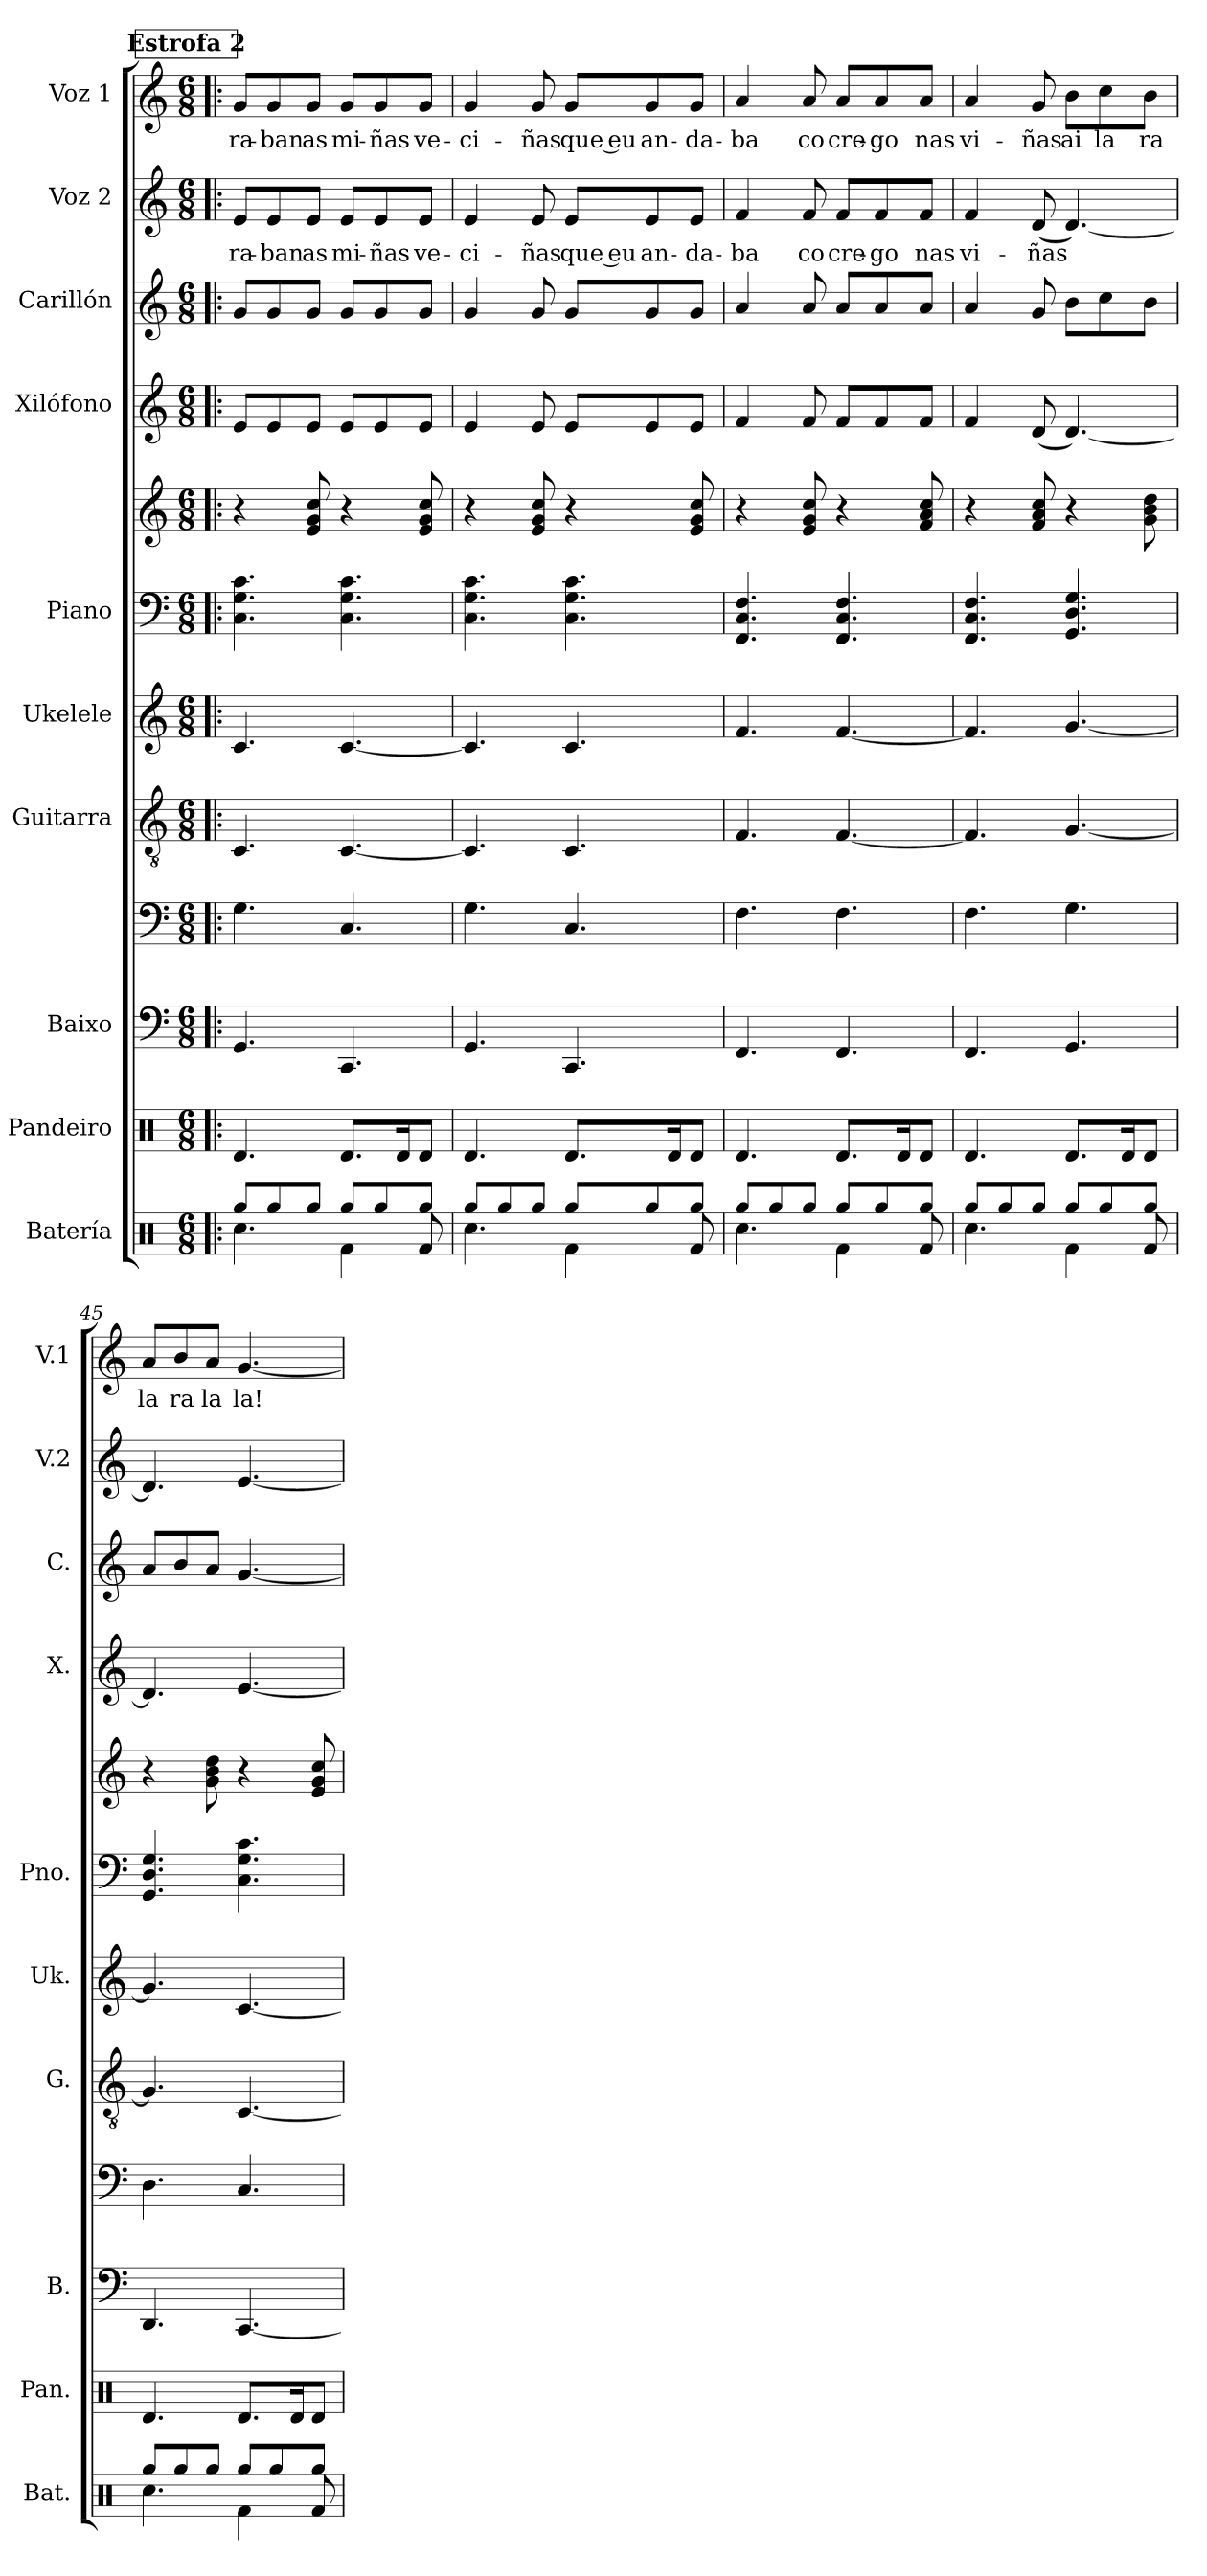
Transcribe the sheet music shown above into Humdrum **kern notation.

**kern	**kern	**kern	**kern	**kern	**kern	**kern	**kern	**kern	**kern	**kern	**text	**kern	**text
*part10	*part9	*part8	*part8	*part7	*part6	*part5	*part5	*part4	*part3	*part2	*part2	*part1	*part1
*staff12	*staff11	*staff10	*staff9	*staff8	*staff7	*staff6	*staff5	*staff4	*staff3	*staff2	*staff2	*staff1	*staff1
*I"Batería	*I"Pandeiro	*I"Baixo	*	*I"Guitarra	*I"Ukelele	*I"Piano	*	*I"Xilófono	*I"Carillón	*I"Voz 2	*	*I"Voz 1	*
*I'Bat.	*I'Pan.	*I'B.	*	*I'G.	*I'Uk.	*I'Pno.	*	*I'X.	*I'C.	*I'V.2	*	*I'V.1	*
*clefX	*clefX	*	*clefF4	*clefGv2	*clefG2	*clefF4	*clefG2	*clefG2	*clefG2	*clefG2	*	*clefG2	*
*	*	*ITrd7c12	*ITrd7c12	*	*	*	*	*ITrd-7c-12	*ITrd-14c-24	*	*	*	*
*k[]	*k[]	*k[]	*k[]	*k[]	*k[]	*k[]	*k[]	*k[]	*k[]	*k[]	*	*k[]	*
*M6/8	*M6/8	*M6/8	*M6/8	*M6/8	*M6/8	*M6/8	*M6/8	*M6/8	*M6/8	*M6/8	*	*M6/8	*
!!LO:REH:place=s1:a:B:fs=14:t=Estrofa 2
=41!|:	=41!|:	=41!|:	=41!|:	=41!|:	=41!|:	=41!|:	=41!|:	=41!|:	=41!|:	=41!|:	=41!|:	=41!|:	=41!|:
*^	*	*	*	*	*	*	*	*	*	*	*	*	*
!	!	!	!	!	!	!	!	!	!	!	!	!LO:LY:b	!	!LO:LY:b
8Rgg/L	4.Rcc\	4.Rd/	4.GGG	4.GG\	4.C/	4.c/	4.C\ 4.G\ 4.c\	4r	8ee/L	8ggg/L	8e/L	-ra-	8g/L	-ra-
!	!	!	!	!	!	!	!	!	!	!	!	!LO:LY:b	!	!LO:LY:b
8Rgg/	.	.	.	.	.	.	.	.	8ee/	8ggg/	8e/	-ban	8g/	-ban
!	!	!	!	!	!	!	!	!	!	!	!	!LO:LY:b	!	!LO:LY:b
8Rgg/J	.	.	.	.	.	.	.	8e/ 8g/ 8cc/	8ee/J	8ggg/J	8e/J	as	8g/J	as
!	!	!	!	!	!	!	!	!	!	!	!	!LO:LY:b	!	!LO:LY:b
8Rgg/L	4Rf\	8.Rd/L	4.CCC	4.CC/	[4.C/	[4.c/	4.C\ 4.G\ 4.c\	4r	8ee/L	8ggg/L	8e/L	mi-	8g/L	mi-
!	!	!	!	!	!	!	!	!	!	!	!	!LO:LY:b	!	!LO:LY:b
8Rgg/	.	.	.	.	.	.	.	.	8ee/	8ggg/	8e/	-ñas	8g/	-ñas
.	.	16Rd/K	.	.	.	.	.	.	.	.	.	.	.	.
!	!	!	!	!	!	!	!	!	!	!	!	!LO:LY:b	!	!LO:LY:b
8Rgg/J	8Rf/	8Rd/J	.	.	.	.	.	8e/ 8g/ 8cc/	8ee/J	8ggg/J	8e/J	ve-	8g/J	ve-
!!LO:PB:g=z
=42	=42	=42	=42	=42	=42	=42	=42	=42	=42	=42	=42	=42	=42	=42
!	!	!	!	!	!	!	!	!	!	!	!	!LO:LY:b	!	!LO:LY:b
8Rgg/L	4.Rcc\	4.Rd/	4.GGG	4.GG\	4.C/]	4.c/]	4.C\ 4.G\ 4.c\	4r	4ee/	4ggg/	4e/	-ci-	4g/	-ci-
8Rgg/	.	.	.	.	.	.	.	.	.	.	.	.	.	.
!	!	!	!	!	!	!	!	!	!	!	!	!LO:LY:b	!	!LO:LY:b
8Rgg/J	.	.	.	.	.	.	.	8e/ 8g/ 8cc/	8ee/	8ggg/	8e/	-ñas	8g/	-ñas
!	!	!	!	!	!	!	!	!	!	!	!	!LO:LY:b	!	!LO:LY:b
8Rgg/L	4Rf\	8.Rd/L	4.CCC	4.CC/	4.C/	4.c/	4.C\ 4.G\ 4.c\	4r	8ee/L	8ggg/L	8e/L	que eu	8g/L	que eu
!	!	!	!	!	!	!	!	!	!	!	!	!LO:LY:b	!	!LO:LY:b
8Rgg/	.	.	.	.	.	.	.	.	8ee/	8ggg/	8e/	an-	8g/	an-
.	.	16Rd/K	.	.	.	.	.	.	.	.	.	.	.	.
!	!	!	!	!	!	!	!	!	!	!	!	!LO:LY:b	!	!LO:LY:b
8Rgg/J	8Rf/	8Rd/J	.	.	.	.	.	8e/ 8g/ 8cc/	8ee/J	8ggg/J	8e/J	-da-	8g/J	-da-
=43	=43	=43	=43	=43	=43	=43	=43	=43	=43	=43	=43	=43	=43	=43
!	!	!	!	!	!	!	!	!	!	!	!	!LO:LY:b	!	!LO:LY:b
8Rgg/L	4.Rcc\	4.Rd/	4.FFF	4.FF\	4.F/	4.f/	4.FF/ 4.C/ 4.F/	4r	4ff/	4aaa/	4f/	-ba	4a/	-ba
8Rgg/	.	.	.	.	.	.	.	.	.	.	.	.	.	.
!	!	!	!	!	!	!	!	!	!	!	!	!LO:LY:b	!	!LO:LY:b
8Rgg/J	.	.	.	.	.	.	.	8e/ 8g/ 8cc/	8ff/	8aaa/	8f/	co	8a/	co
!	!	!	!	!	!	!	!	!	!	!	!	!LO:LY:b	!	!LO:LY:b
8Rgg/L	4Rf\	8.Rd/L	4.FFF	4.FF\	[4.F/	[4.f/	4.FF/ 4.C/ 4.F/	4r	8ff/L	8aaa/L	8f/L	cre-	8a/L	cre-
!	!	!	!	!	!	!	!	!	!	!	!	!LO:LY:b	!	!LO:LY:b
8Rgg/	.	.	.	.	.	.	.	.	8ff/	8aaa/	8f/	-go	8a/	-go
.	.	16Rd/K	.	.	.	.	.	.	.	.	.	.	.	.
!	!	!	!	!	!	!	!	!	!	!	!	!LO:LY:b	!	!LO:LY:b
8Rgg/J	8Rf/	8Rd/J	.	.	.	.	.	8f/ 8a/ 8cc/	8ff/J	8aaa/J	8f/J	nas	8a/J	nas
=44	=44	=44	=44	=44	=44	=44	=44	=44	=44	=44	=44	=44	=44	=44
!	!	!	!	!	!	!	!	!	!	!	!	!LO:LY:b	!	!LO:LY:b
8Rgg/L	4.Rcc\	4.Rd/	4.FFF	4.FF\	4.F/]	4.f/]	4.FF/ 4.C/ 4.F/	4r	4ff/	4aaa/	4f/	vi-	4a/	vi-
8Rgg/	.	.	.	.	.	.	.	.	.	.	.	.	.	.
!	!	!	!	!	!	!	!	!	!	!	!	!LO:LY:b	!	!LO:LY:b
8Rgg/J	.	.	.	.	.	.	.	8f/ 8a/ 8cc/	(<8dd/	8ggg/	(<8d/	-ñas	8g/	-ñas
!	!	!	!	!	!	!	!	!	!	!	!	!	!	!LO:LY:b
8Rgg/L	4Rf\	8.Rd/L	4.GGG	4.GG\	[4.G/	[4.g/	4.GG/ 4.D/ 4.G/	4r	[4.dd/)	8bbb\L	[4.d/)	.	8b\L	ai
!	!	!	!	!	!	!	!	!	!	!	!	!	!	!LO:LY:b
8Rgg/	.	.	.	.	.	.	.	.	.	8cccc\	.	.	8cc\	la
.	.	16Rd/K	.	.	.	.	.	.	.	.	.	.	.	.
!	!	!	!	!	!	!	!	!	!	!	!	!	!	!LO:LY:b
8Rgg/J	8Rf/	8Rd/J	.	.	.	.	.	8g\ 8b\ 8dd\	.	8bbb\J	.	.	8b\J	ra
=45	=45	=45	=45	=45	=45	=45	=45	=45	=45	=45	=45	=45	=45	=45
!	!	!	!	!	!	!	!	!	!	!	!	!	!	!LO:LY:b
8Rgg/L	4.Rcc\	4.Rd/	4.DDD	4.DD\	4.G/]	4.g/]	4.GG/ 4.D/ 4.G/	4r	4.dd/]	8aaa/L	4.d/]	.	8a/L	la
!	!	!	!	!	!	!	!	!	!	!	!	!	!	!LO:LY:b
8Rgg/	.	.	.	.	.	.	.	.	.	8bbb/	.	.	8b/	ra
!	!	!	!	!	!	!	!	!	!	!	!	!	!	!LO:LY:b
8Rgg/J	.	.	.	.	.	.	.	8g\ 8b\ 8dd\	.	8aaa/J	.	.	8a/J	la
!	!	!	!	!	!	!	!	!	!	!	!	!	!	!LO:LY:b
8Rgg/L	4Rf\	8.Rd/L	[4.CCC	4.CC/	[4.C/	[4.c/	4.C\ 4.G\ 4.c\	4r	[4.ee/	[4.ggg/	[4.e/	.	[4.g/	la!
8Rgg/	.	.	.	.	.	.	.	.	.	.	.	.	.	.
.	.	16Rd/K	.	.	.	.	.	.	.	.	.	.	.	.
8Rgg/J	8Rf/	8Rd/J	.	.	.	.	.	8e/ 8g/ 8cc/	.	.	.	.	.	.
*v	*v	*	*	*	*	*	*	*	*	*	*	*	*	*
=	=	=	=	=	=	=	=	=	=	=	=	=	=
*-	*-	*-	*-	*-	*-	*-	*-	*-	*-	*-	*-	*-	*-
